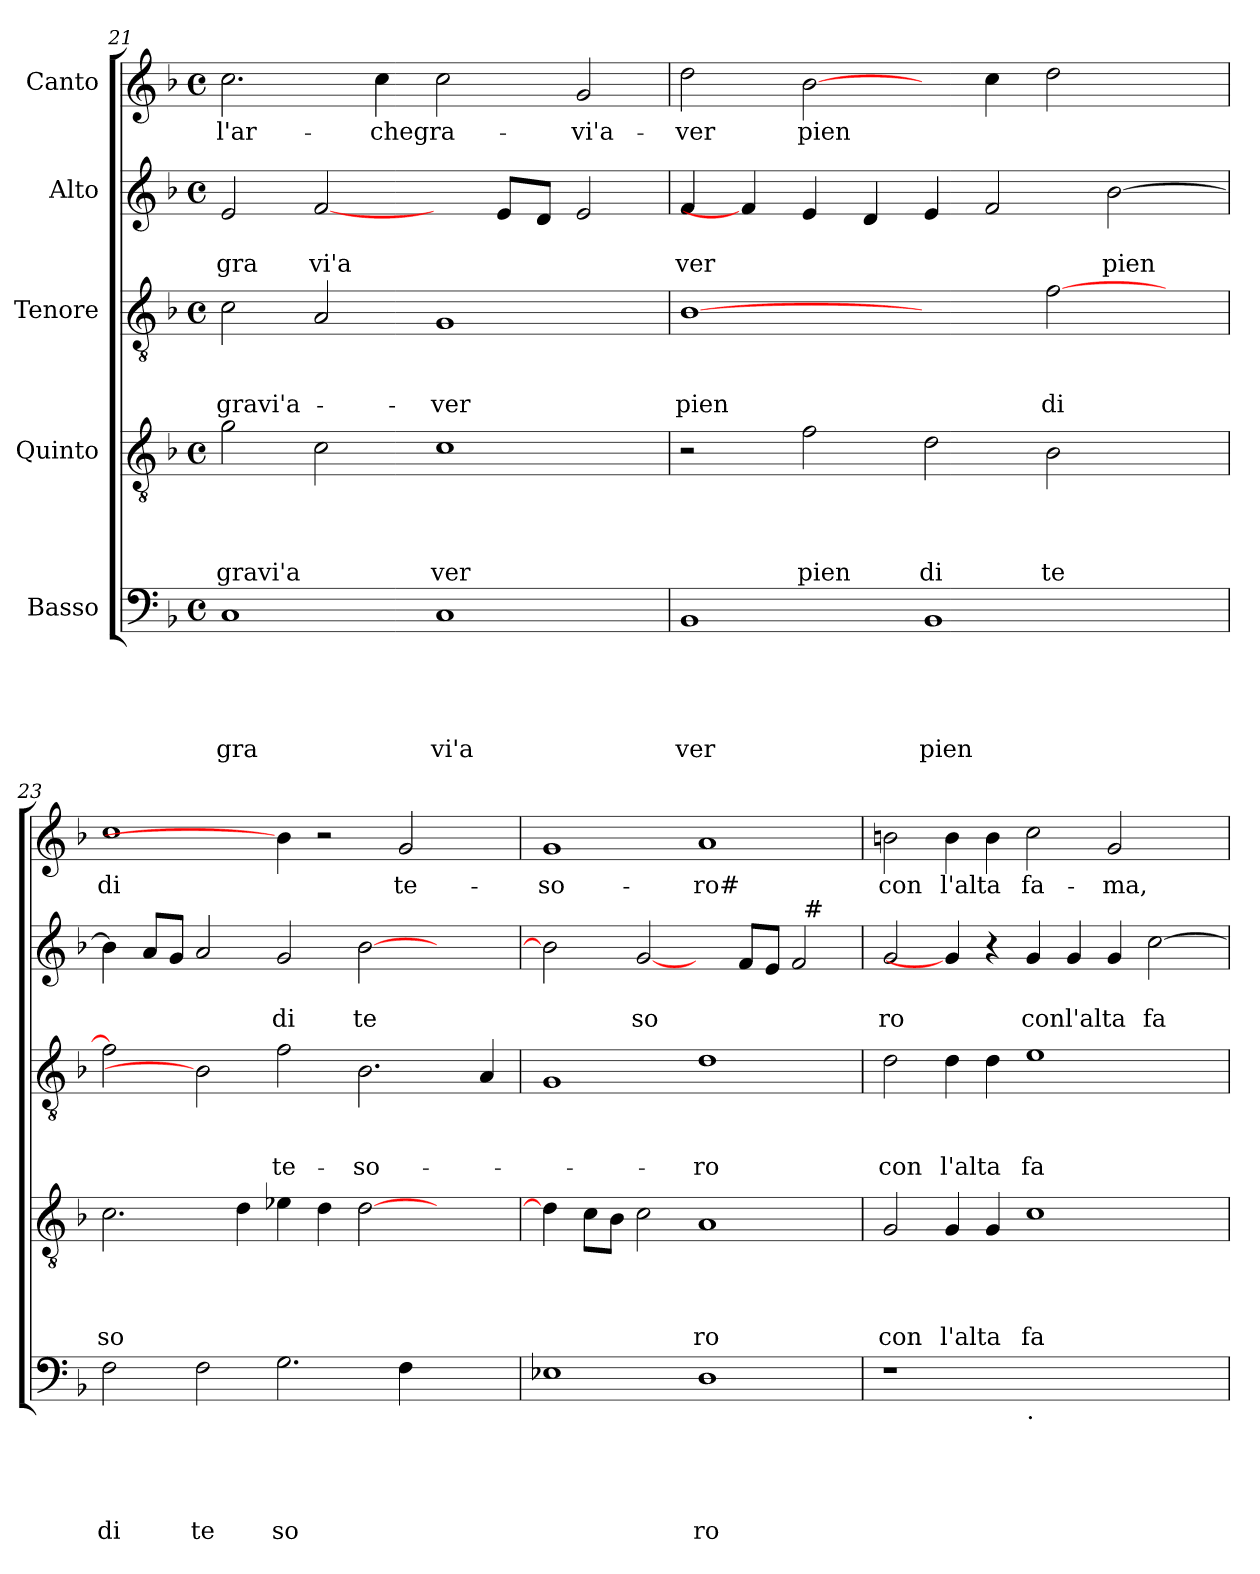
**kern	**text	**text	**text	**text	**text	**kern	**text	**text	**text	**text	**kern	**text	**text	**text	**kern	**text	**text	**kern	**text
*part5	*part5	*part5	*part5	*part5	*part5	*part4	*part4	*part4	*part4	*part4	*part3	*part3	*part3	*part3	*part2	*part2	*part2	*part1	*part1
*staff5	*staff5	*staff5	*staff5	*staff5	*staff5	*staff4	*staff4	*staff4	*staff4	*staff4	*staff3	*staff3	*staff3	*staff3	*staff2	*staff2	*staff2	*staff1	*staff1
*I"Basso	*	*	*	*	*	*I"Quinto	*	*	*	*	*I"Tenore	*	*	*	*I"Alto	*	*	*I"Canto	*
!!LO:LB:g=z
*clefF4	*	*	*	*	*	*clefGv2	*	*	*	*	*clefGv2	*	*	*	*clefG2	*	*	*clefG2	*
*k[b-]	*	*	*	*	*	*k[b-]	*	*	*	*	*k[b-]	*	*	*	*k[b-]	*	*	*k[b-]	*
*F:	*	*	*	*	*	*F:	*	*	*	*	*F:	*	*	*	*F:	*	*	*F:	*
*M4/4	*	*	*	*	*	*M4/4	*	*	*	*	*M4/4	*	*	*	*M4/4	*	*	*M4/4	*
*met(c)	*	*	*	*	*	*met(c)	*	*	*	*	*met(c)	*	*	*	*met(c)	*	*	*met(c)	*
=21	=21	=21	=21	=21	=21	=21	=21	=21	=21	=21	=21	=21	=21	=21	=21	=21	=21	=21	=21
!	!	!	!	!	!LO:LY:b	!	!	!	!	!LO:LY:b	!	!	!	!LO:LY:b	!	!	!LO:LY:b	!	!LO:LY:b
1C	.	.	.	.	gra	2g\	.	.	.	gravi'a	2c\	.	.	gravi'a-	2e/	.	gra	2.cc\	l'ar-
!	!	!	!	!	!	!	!	!	!	!	!	!	!	!	!	!	!LO:LY:b	!	!
.	.	.	.	.	.	2c\	.	.	.	.	2A/	.	.	.	[2f/	.	vi'a	.	.
!	!	!	!	!	!	!	!	!	!	!	!	!	!	!	!	!	!	!	!LO:LY:b
.	.	.	.	.	.	.	.	.	.	.	.	.	.	.	.	.	.	4cc\	-chegra-
!	!	!	!	!	!LO:LY:b	!	!	!	!	!LO:LY:b	!	!	!	!LO:LY:b	!	!	!	!	!
1C	.	.	.	.	vi'a	1c	.	.	.	ver	1G	.	.	-ver	4ryy	.	.	2cc\	.
.	.	.	.	.	.	.	.	.	.	.	.	.	.	.	8e/L	.	.	.	.
.	.	.	.	.	.	.	.	.	.	.	.	.	.	.	8d/J	.	.	.	.
!	!	!	!	!	!	!	!	!	!	!	!	!	!	!	!	!	!	!	!LO:LY:b
.	.	.	.	.	.	.	.	.	.	.	.	.	.	.	2e/	.	.	2g/	-vi'a-
=22	=22	=22	=22	=22	=22	=22	=22	=22	=22	=22	=22	=22	=22	=22	=22	=22	=22	=22	=22
!	!	!	!	!	!LO:LY:b	!	!	!	!	!	!	!	!	!LO:LY:b	!	!	!LO:LY:b	!	!LO:LY:b
1BB-	.	.	.	.	ver	2r	.	.	.	.	[1B-	.	.	pien	4f/	.	ver	2dd\	-ver
.	.	.	.	.	.	.	.	.	.	.	.	.	.	.	4f/]	.	.	.	.
!	!	!	!	!	!	!	!	!	!	!LO:LY:b	!	!	!	!	!	!	!	!	!LO:LY:b
.	.	.	.	.	.	2f\	.	.	.	pien	.	.	.	.	4e/	.	.	[2b-\	pien
.	.	.	.	.	.	.	.	.	.	.	.	.	.	.	4d/	.	.	.	.
!	!	!	!	!	!LO:LY:b	!	!	!	!	!LO:LY:b	!	!	!	!	!	!	!	!	!
1BB-	.	.	.	.	pien	2d\	.	.	.	di	2ryy	.	.	.	4e/	.	.	4ryy	.
.	.	.	.	.	.	.	.	.	.	.	.	.	.	.	2f/	.	.	4cc\	.
!	!	!	!	!	!	!	!	!	!	!LO:LY:b	!	!	!	!LO:LY:b	!	!	!	!	!
.	.	.	.	.	.	2B-\	.	.	.	te	[>2f\	.	.	di	.	.	.	2dd\	.
!	!	!	!	!	!	!	!	!	!	!	!	!	!	!	!	!	!LO:LY:b	!	!
.	.	.	.	.	.	.	.	.	.	.	.	.	.	.	[>2b-\	.	pien	.	.
4ryy	.	.	.	.	.	4ryy	.	.	.	.	4ryy	.	.	.	.	.	.	4ryy	.
=23	=23	=23	=23	=23	=23	=23	=23	=23	=23	=23	=23	=23	=23	=23	=23	=23	=23	=23	=23
!	!	!	!	!	!LO:LY:b	!	!	!	!	!LO:LY:b	!	!	!	!	!	!	!	!	!LO:LY:b
2F\	.	.	.	.	di	2.c\	.	.	.	so	2f\]	.	.	.	4b-\]	.	.	1cc	di
.	.	.	.	.	.	.	.	.	.	.	.	.	.	.	8a/L	.	.	.	.
.	.	.	.	.	.	.	.	.	.	.	.	.	.	.	8g/J	.	.	.	.
!	!	!	!	!	!LO:LY:b	!	!	!	!	!	!	!	!	!	!	!	!	!	!
2F\	.	.	.	.	te	.	.	.	.	.	2B-]	.	.	.	2a/	.	.	.	.
.	.	.	.	.	.	4d\	.	.	.	.	.	.	.	.	.	.	.	.	.
!	!	!	!	!	!LO:LY:b	!	!	!	!	!	!	!	!	!LO:LY:b	!	!	!LO:LY:b	!	!
2.G\	.	.	.	.	so	4e-X\	.	.	.	.	2f\	.	.	te-	2g/	.	di	4b-\]	.
.	.	.	.	.	.	4d\	.	.	.	.	.	.	.	.	.	.	.	2r	.
!	!	!	!	!	!	!	!	!	!	!	!	!	!	!LO:LY:b	!	!	!LO:LY:b	!	!
.	.	.	.	.	.	[>2d\	.	.	.	.	2.B-\	.	.	-so-	[>2b-\	.	te	.	.
!	!	!	!	!	!	!	!	!	!	!	!	!	!	!	!	!	!	!	!LO:LY:b
4F\	.	.	.	.	.	.	.	.	.	.	.	.	.	.	.	.	.	2g/	te-
2ryy	.	.	.	.	.	2ryy	.	.	.	.	.	.	.	.	2ryy	.	.	.	.
.	.	.	.	.	.	.	.	.	.	.	4A/	.	.	.	.	.	.	4ryy	.
=24	=24	=24	=24	=24	=24	=24	=24	=24	=24	=24	=24	=24	=24	=24	=24	=24	=24	=24	=24
!	!	!	!	!	!	!	!	!	!	!	!	!	!	!	!	!	!	!	!LO:LY:b
*	*	*	*	*	*	*	*	*	*	*	*	*	*	*	*^	*	*	*	*
1E-X	.	.	.	.	.	4d\]	.	.	.	.	1G	.	.	.	2b-\]	1ryy	.	.	1g	-so-
.	.	.	.	.	.	8c\L	.	.	.	.	.	.	.	.	.	.	.	.	.	.
.	.	.	.	.	.	8B-\J	.	.	.	.	.	.	.	.	.	.	.	.	.	.
!	!	!	!	!	!	!	!	!	!	!	!	!	!	!	!	!	!	!LO:LY:b	!	!
.	.	.	.	.	.	2c\	.	.	.	.	.	.	.	.	[2g/	.	.	so	.	.
!	!	!	!	!	!LO:LY:b	!	!	!	!	!LO:LY:b	!	!	!	!LO:LY:b	!	!	!	!	!	!LO:LY:b
1D	.	.	.	.	ro	1A	.	.	.	ro	1d	.	.	-ro	4ryy	2ryy	.	.	1a	-ro#
.	.	.	.	.	.	.	.	.	.	.	.	.	.	.	8f/L	.	.	.	.	.
.	.	.	.	.	.	.	.	.	.	.	.	.	.	.	8e/J	.	.	.	.	.
.	.	.	.	.	.	.	.	.	.	.	.	.	.	.	2f/	32ryy	.	.	.	.
!	!	!	!	!	!	!	!	!	!	!	!	!	!	!	!	!LO:TX:a:t=#	!	!	!	!
.	.	.	.	.	.	.	.	.	.	.	.	.	.	.	.	4...ryy	.	.	.	.
=25	=25	=25	=25	=25	=25	=25	=25	=25	=25	=25	=25	=25	=25	=25	=25	=25	=25	=25	=25	=25
!	!	!	!	!	!	!	!	!	!	!LO:LY:b	!	!	!	!LO:LY:b	!	!	!	!LO:LY:b	!	!LO:LY:b
*	*	*	*	*	*	*	*	*	*	*	*	*	*	*	*v	*v	*	*	*	*
1r	.	.	.	.	.	2G/	.	.	.	con	2d\	.	.	con	2g/	.	ro	2bn\	con
!	!	!	!	!	!	!	!	!	!	!LO:LY:b	!	!	!	!LO:LY:b	!	!	!	!	!LO:LY:b
.	.	.	.	.	.	4G/	.	.	.	l'alta	4d\	.	.	l'alta	4g/]	.	.	4b\	l'alta
.	.	.	.	.	.	4G/	.	.	.	.	4d\	.	.	.	4r	.	.	4b\	.
!LO:TX:b:t=.	!	!	!	!	!	!	!	!	!	!	!	!	!	!	!	!	!	!	!
!	!	!	!	!	!	!	!	!	!	!LO:LY:b	!	!	!	!LO:LY:b	!	!	!LO:LY:b	!	!LO:LY:b
1ryy	.	.	.	.	.	1c	.	.	.	fa	1e	.	.	fa-	4g/	.	conl'alta	2cc\	fa-
.	.	.	.	.	.	.	.	.	.	.	.	.	.	.	4g/	.	.	.	.
!	!	!	!	!	!	!	!	!	!	!	!	!	!	!	!	!	!	!	!LO:LY:b
.	.	.	.	.	.	.	.	.	.	.	.	.	.	.	4g/	.	.	2g/	-ma,
!	!	!	!	!	!	!	!	!	!	!	!	!	!	!	!	!	!LO:LY:b	!	!
.	.	.	.	.	.	.	.	.	.	.	.	.	.	.	[>2cc\	.	fa	.	.
4ryy	.	.	.	.	.	4ryy	.	.	.	.	4ryy	.	.	.	.	.	.	4ryy	.
=	=	=	=	=	=	=	=	=	=	=	=	=	=	=	=	=	=	=	=
*-	*-	*-	*-	*-	*-	*-	*-	*-	*-	*-	*-	*-	*-	*-	*-	*-	*-	*-	*-
